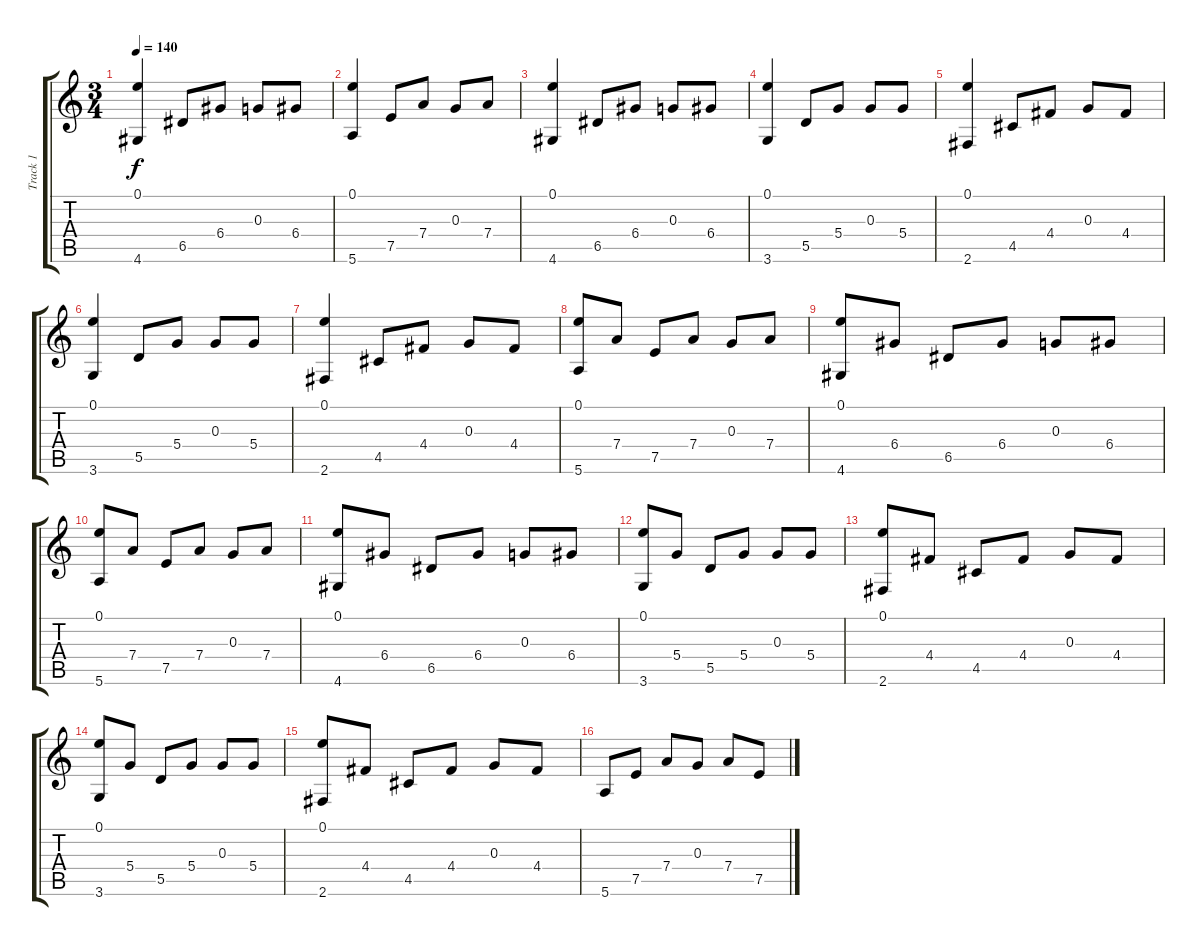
\track ("Track 1" "Track 1") {instrument acousticguitarnylon}
\staff {score tabs}
\tuning (E4 B3 G3 D3 A2 E2) {hide}
\ts (3 4)
\tempo 140
\clef g2
\ks c
(0.1 4.6).4{dy f} 6.5.8 6.4.8 0.3.8 6.4.8 |
(0.1 5.6).4 7.5.8 7.4.8 0.3.8 7.4.8 |
(0.1 4.6).4 6.5.8 6.4.8 0.3.8 6.4.8 |
(0.1 3.6).4 5.5.8 5.4.8 0.3.8 5.4.8 |
(0.1 2.6).4 4.5.8 4.4.8 0.3.8 4.4.8 |
(0.1 3.6).4 5.5.8 5.4.8 0.3.8 5.4.8 |
(0.1 2.6).4 4.5.8 4.4.8 0.3.8 4.4.8 |
(0.1 5.6).8 7.4.8 7.5.8 7.4.8 0.3.8 7.4.8 |
(0.1 4.6).8 6.4.8 6.5.8 6.4.8 0.3.8 6.4.8 |
(0.1 5.6).8 7.4.8 7.5.8 7.4.8 0.3.8 7.4.8 |
(0.1 4.6).8 6.4.8 6.5.8 6.4.8 0.3.8 6.4.8 |
(0.1 3.6).8 5.4.8 5.5.8 5.4.8 0.3.8 5.4.8 |
(0.1 2.6).8 4.4.8 4.5.8 4.4.8 0.3.8 4.4.8 |
(0.1 3.6).8 5.4.8 5.5.8 5.4.8 0.3.8 5.4.8 |
(0.1 2.6).8 4.4.8 4.5.8 4.4.8 0.3.8 4.4.8 |
5.6.8 7.5.8 7.4.8 0.3.8 7.4.8 7.5.8
